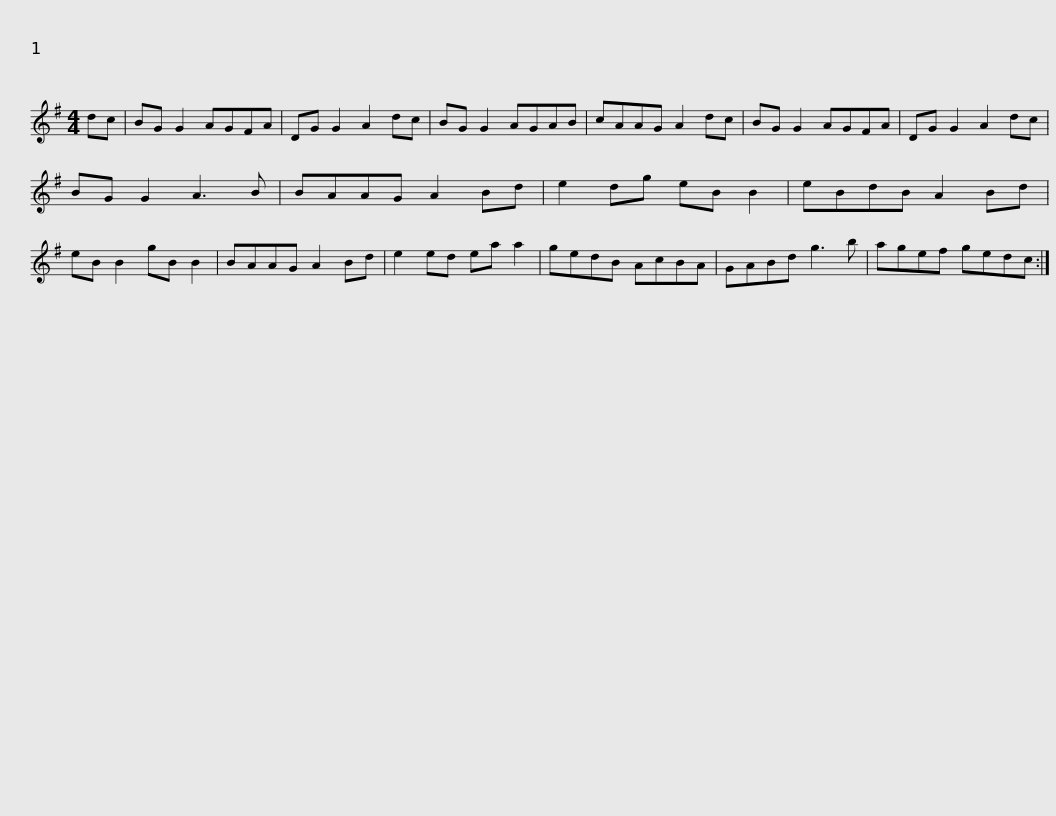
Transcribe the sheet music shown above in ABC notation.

X:1
L:1/8
M:4/4
I:linebreak $
K:G
V:1 treble
V:1
 dc | BG G2 AGFA | DG G2 A2 dc | BG G2 AGAB | cAAG A2 dc | %5
 BG G2 AGFA | DG G2 A2 dc |$ BG G2 A3 B | BAAG A2 Bd | e2 dg eB B2 | %10
 eBdB A2 Bd | eB B2 gB B2 | BAAG A2 Bd | e2 ed ea a2 |$ gedB AcBA | %15
 GABd g3 b | agef gedc :| %17
